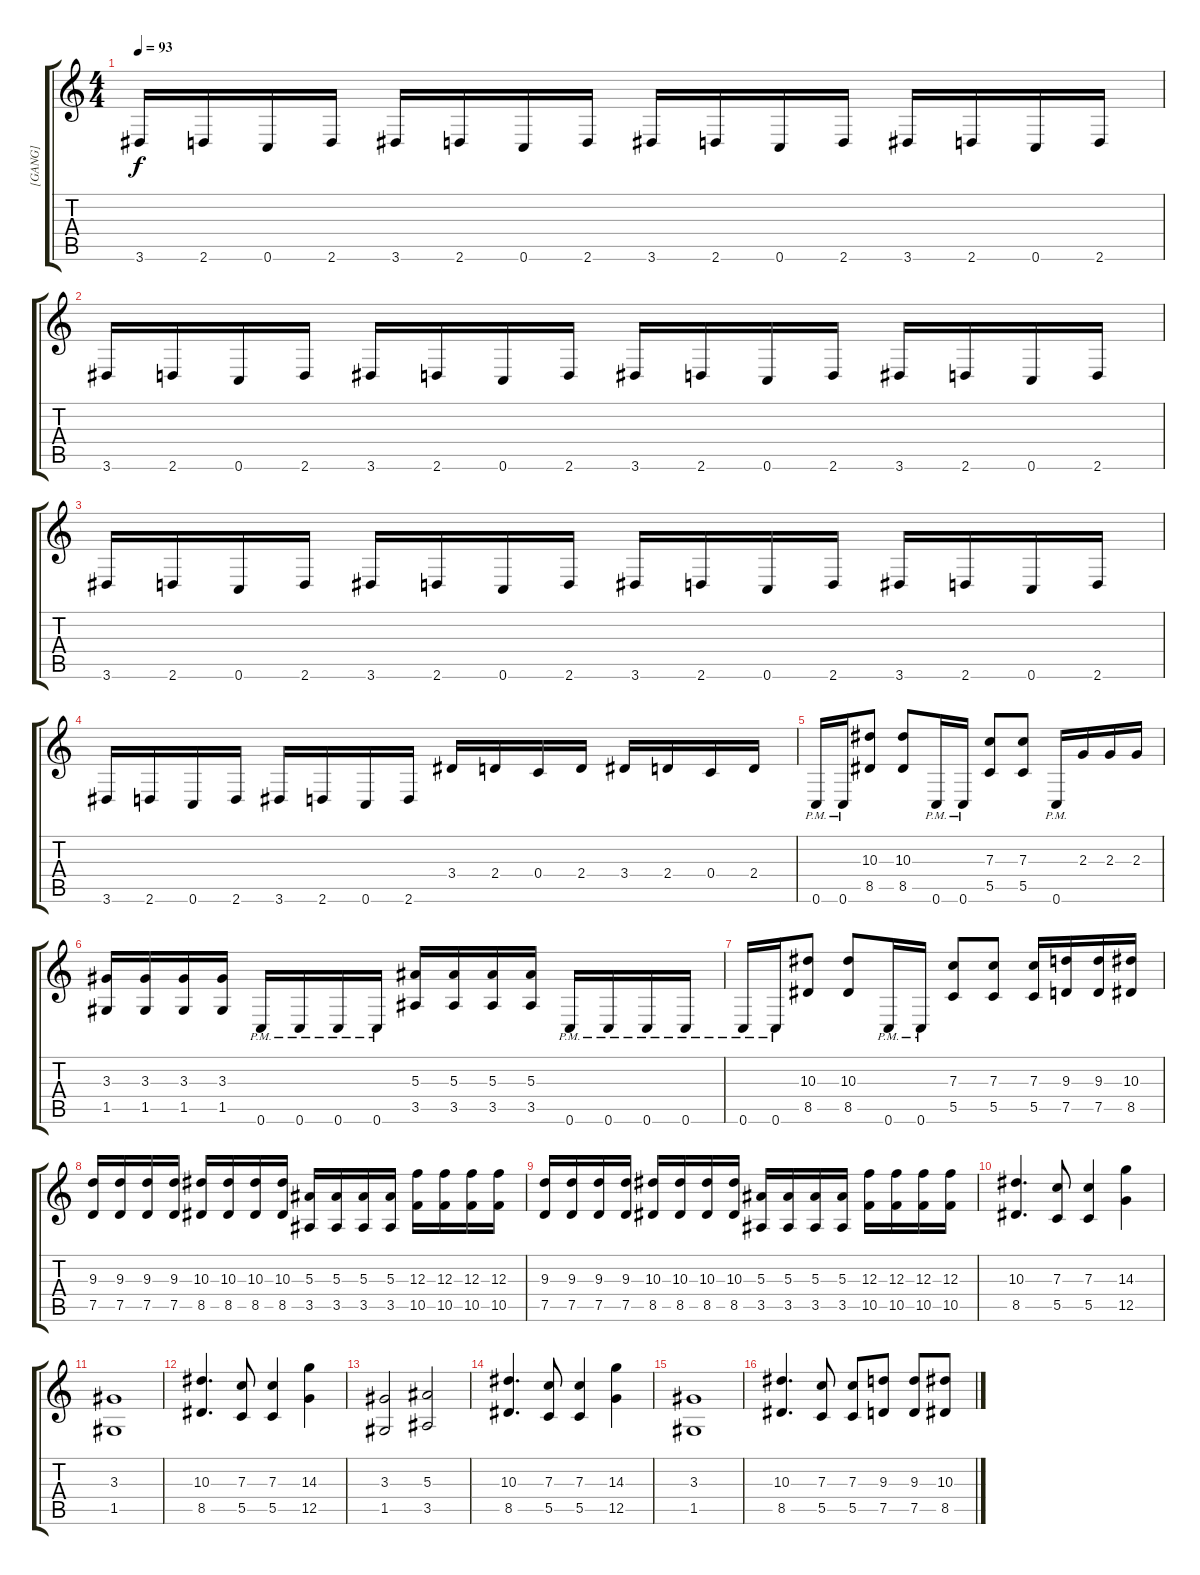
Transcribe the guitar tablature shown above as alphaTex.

\track ("[GANG]" "[GANG]") {instrument distortionguitar}
\staff {score tabs}
\tuning (D4 A3 F3 C3 G2 C2) {hide}
\ts (4 4)
\tempo 93
\clef g2
\ks c
3.6.16{dy f} 2.6.16 0.6.16 2.6.16 3.6.16 2.6.16 0.6.16 2.6.16 3.6.16 2.6.16 0.6.16 2.6.16 3.6.16 2.6.16 0.6.16 2.6.16 |
3.6.16 2.6.16 0.6.16 2.6.16 3.6.16 2.6.16 0.6.16 2.6.16 3.6.16 2.6.16 0.6.16 2.6.16 3.6.16 2.6.16 0.6.16 2.6.16 |
3.6.16 2.6.16 0.6.16 2.6.16 3.6.16 2.6.16 0.6.16 2.6.16 3.6.16 2.6.16 0.6.16 2.6.16 3.6.16 2.6.16 0.6.16 2.6.16 |
3.6.16 2.6.16 0.6.16 2.6.16 3.6.16 2.6.16 0.6.16 2.6.16 3.4.16 2.4.16 0.4.16 2.4.16 3.4.16 2.4.16 0.4.16 2.4.16 |
0.6{pm}.16 0.6{pm}.16 (10.3 8.5).8 (10.3 8.5).8 0.6{pm}.16 0.6{pm}.16 (7.3 5.5).8 (7.3 5.5).8 0.6{pm}.16 2.3.16 2.3.16 2.3.16 |
(3.3 1.5).16 (3.3 1.5).16 (3.3 1.5).16 (3.3 1.5).16 0.6{pm}.16 0.6{pm}.16 0.6{pm}.16 0.6{pm}.16 (5.3 3.5).16 (5.3 3.5).16 (5.3 3.5).16 (5.3 3.5).16 0.6{pm}.16 0.6{pm}.16 0.6{pm}.16 0.6{pm}.16 |
0.6{pm}.16 0.6{pm}.16 (10.3 8.5).8 (10.3 8.5).8 0.6{pm}.16 0.6{pm}.16 (7.3 5.5).8 (7.3 5.5).8 (7.3 5.5).16 (9.3 7.5).16 (9.3 7.5).16 (10.3 8.5).16 |
(9.3 7.5).16 (9.3 7.5).16 (9.3 7.5).16 (9.3 7.5).16 (10.3 8.5).16 (10.3 8.5).16 (10.3 8.5).16 (10.3 8.5).16 (5.3 3.5).16 (5.3 3.5).16 (5.3 3.5).16 (5.3 3.5).16 (12.3 10.5).16 (12.3 10.5).16 (12.3 10.5).16 (12.3 10.5).16 |
(9.3 7.5).16 (9.3 7.5).16 (9.3 7.5).16 (9.3 7.5).16 (10.3 8.5).16 (10.3 8.5).16 (10.3 8.5).16 (10.3 8.5).16 (5.3 3.5).16 (5.3 3.5).16 (5.3 3.5).16 (5.3 3.5).16 (12.3 10.5).16 (12.3 10.5).16 (12.3 10.5).16 (12.3 10.5).16 |
(10.3 8.5).4{d} (7.3 5.5).8 (7.3 5.5).4 (14.3 12.5).4 |
(3.3 1.5).1 |
(10.3 8.5).4{d} (7.3 5.5).8 (7.3 5.5).4 (14.3 12.5).4 |
(3.3 1.5).2 (5.3 3.5).2 |
(10.3 8.5).4{d} (7.3 5.5).8 (7.3 5.5).4 (14.3 12.5).4 |
(3.3 1.5).1 |
(10.3 8.5).4{d} (7.3 5.5).8 (7.3 5.5).8 (9.3 7.5).8 (9.3 7.5).8 (10.3 8.5).8
